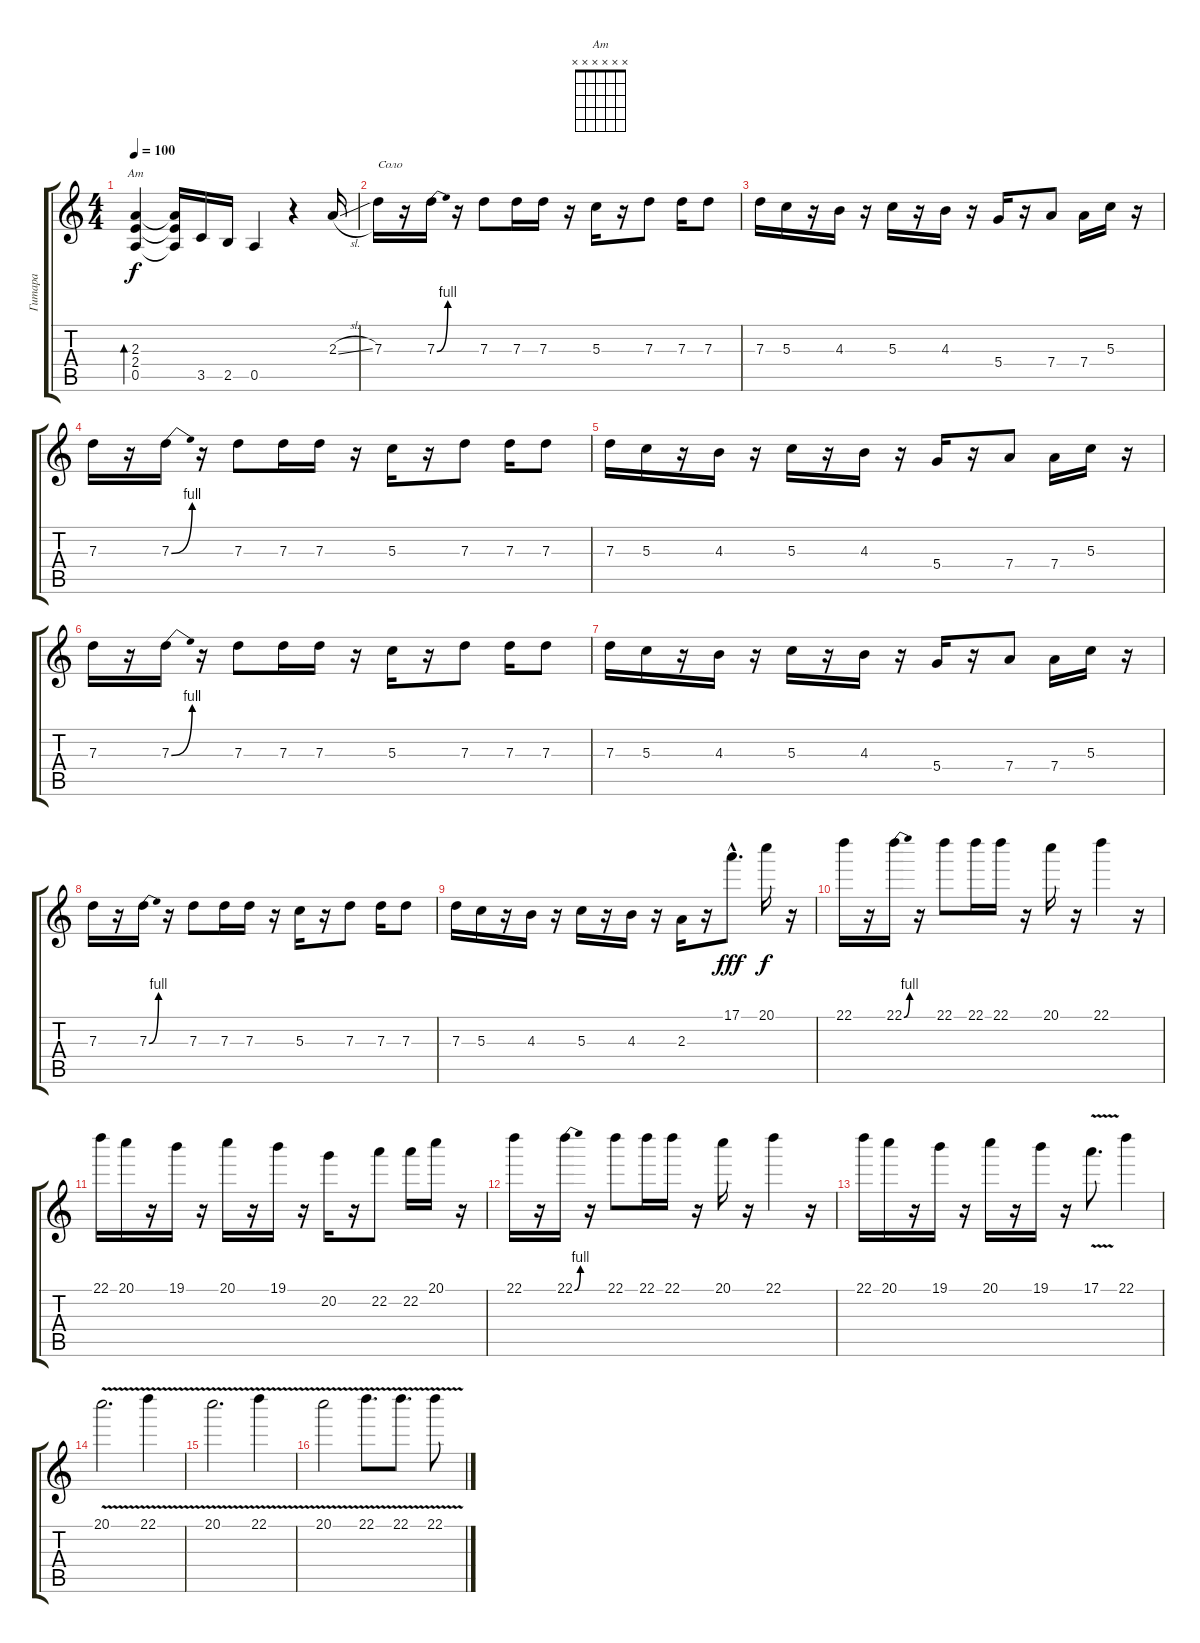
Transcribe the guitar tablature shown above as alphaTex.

\track ("Гитара" "Гитара") {instrument distortionguitar}
\staff {score tabs}
\tuning (E4 B3 G3 D3 A2 E2) {hide}
\chord ("Am" x x x x x x)
\ts (4 4)
\tempo 100
\clef g2
\ks c
(2.3 2.4 0.5).4{bd 60 ch "Am" dy f} (2.3{t} 2.4{t} 0.5{t}).16 3.5.16 2.5.16 0.5.4 r.4 2.3{sl}.16 |
7.3.16{txt "Соло" volume 16} r.16 7.3{be (bend 0 0 60 4)}.16 r.16 7.3.8 7.3.16 7.3.16 r.16 5.3.16 r.16 7.3.8 7.3.16 7.3.8 |
7.3.16 5.3.16 r.16 4.3.16 r.16 5.3.16 r.16 4.3.16 r.16 5.4.16 r.16 7.4.8 7.4.16 5.3.16 r.16 |
7.3.16 r.16 7.3{be (bend 0 0 60 4)}.16 r.16 7.3.8 7.3.16 7.3.16 r.16 5.3.16 r.16 7.3.8 7.3.16 7.3.8 |
7.3.16 5.3.16 r.16 4.3.16 r.16 5.3.16 r.16 4.3.16 r.16 5.4.16 r.16 7.4.8 7.4.16 5.3.16 r.16 |
7.3.16 r.16 7.3{be (bend 0 0 60 4)}.16 r.16 7.3.8 7.3.16 7.3.16 r.16 5.3.16 r.16 7.3.8 7.3.16 7.3.8 |
7.3.16 5.3.16 r.16 4.3.16 r.16 5.3.16 r.16 4.3.16 r.16 5.4.16 r.16 7.4.8 7.4.16 5.3.16 r.16 |
7.3.16 r.16 7.3{be (bend 0 0 60 4)}.16 r.16 7.3.8 7.3.16 7.3.16 r.16 5.3.16 r.16 7.3.8 7.3.16 7.3.8 |
7.3.16 5.3.16 r.16 4.3.16 r.16 5.3.16 r.16 4.3.16 r.16 2.3.16 r.16 17.1{hac}.8{d dy fff} 20.1.16{dy f} r.16 |
22.1.16 r.16 22.1{be (bend 0 0 60 4)}.16 r.16 22.1.8 22.1.16 22.1.16 r.16 20.1.16 r.16 22.1.4 r.16 |
22.1.16 20.1.16 r.16 19.1.16 r.16 20.1.16 r.16 19.1.16 r.16 20.2.16 r.16 22.2.8 22.2.16 20.1.16 r.16 |
22.1.16 r.16 22.1{be (bend 0 0 60 4)}.16 r.16 22.1.8 22.1.16 22.1.16 r.16 20.1.16 r.16 22.1.4 r.16 |
22.1.16 20.1.16 r.16 19.1.16 r.16 20.1.16 r.16 19.1.16 r.16 17.1{v}.8{d} 22.1.4 |
20.1{v}.2{d} 22.1{v}.4 |
20.1{v}.2{d} 22.1{v}.4 |
20.1{v}.2 22.1{v}.8{d} 22.1{v}.8{d} 22.1{v}.8
